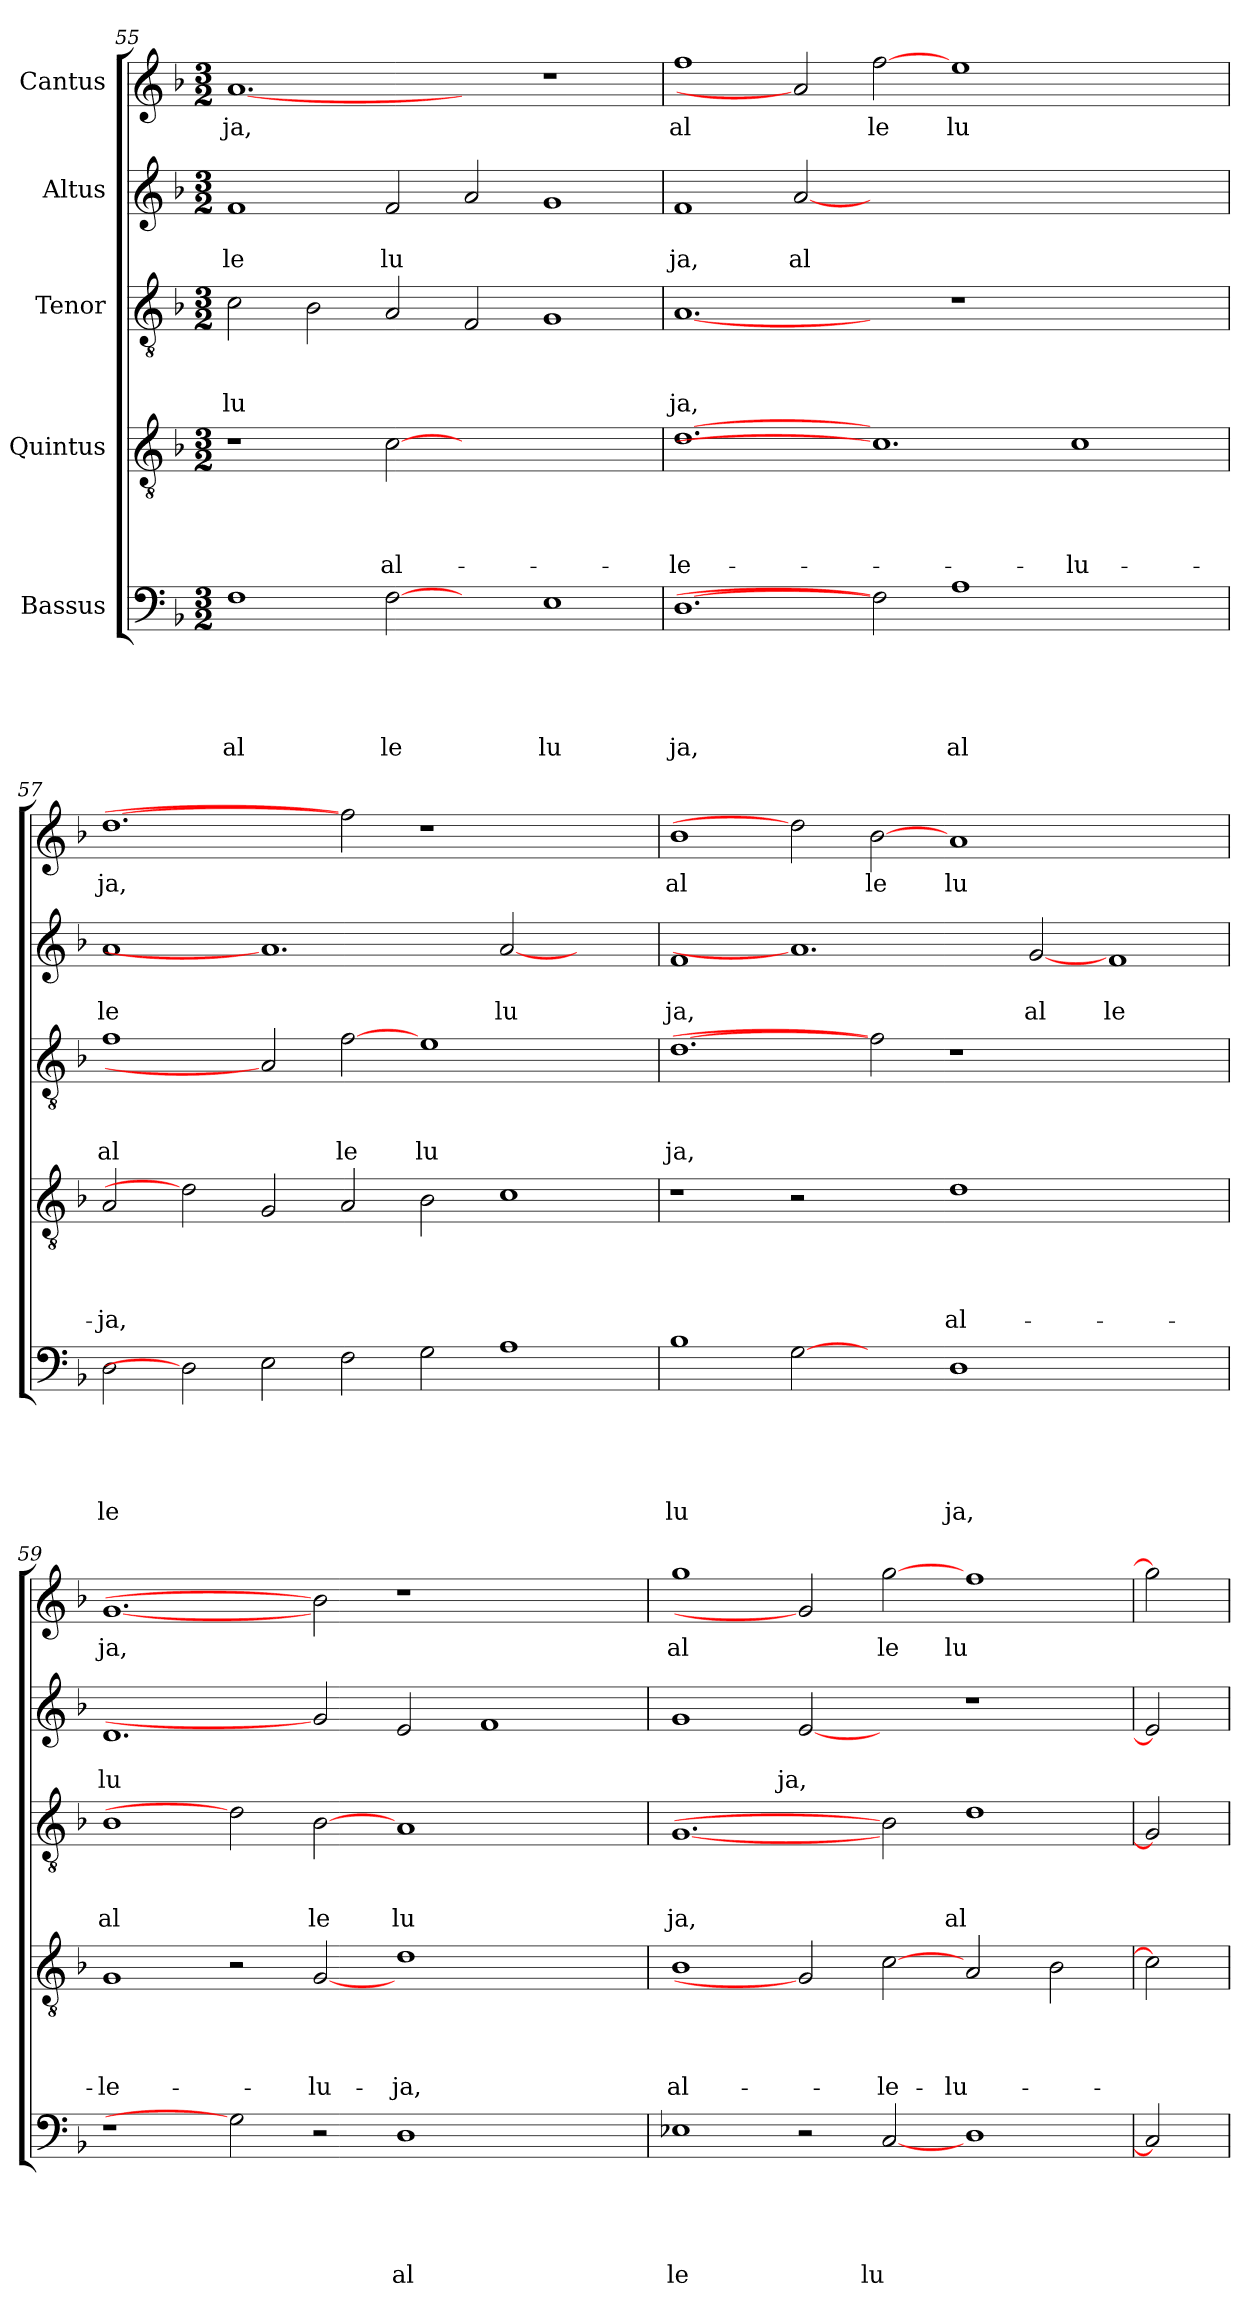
**kern	**text	**text	**text	**text	**text	**kern	**text	**text	**text	**text	**kern	**text	**text	**text	**kern	**text	**text	**kern	**text
*part5	*part5	*part5	*part5	*part5	*part5	*part4	*part4	*part4	*part4	*part4	*part3	*part3	*part3	*part3	*part2	*part2	*part2	*part1	*part1
*staff5	*staff5	*staff5	*staff5	*staff5	*staff5	*staff4	*staff4	*staff4	*staff4	*staff4	*staff3	*staff3	*staff3	*staff3	*staff2	*staff2	*staff2	*staff1	*staff1
*I"Bassus	*	*	*	*	*	*I"Quintus	*	*	*	*	*I"Tenor	*	*	*	*I"Altus	*	*	*I"Cantus	*
*clefF4	*	*	*	*	*	*clefGv2	*	*	*	*	*clefGv2	*	*	*	*clefG2	*	*	*clefG2	*
*k[b-]	*	*	*	*	*	*k[b-]	*	*	*	*	*k[b-]	*	*	*	*k[b-]	*	*	*k[b-]	*
*F:	*	*	*	*	*	*F:	*	*	*	*	*F:	*	*	*	*F:	*	*	*F:	*
*M3/2	*	*	*	*	*	*M3/2	*	*	*	*	*M3/2	*	*	*	*M3/2	*	*	*M3/2	*
=55	=55	=55	=55	=55	=55	=55	=55	=55	=55	=55	=55	=55	=55	=55	=55	=55	=55	=55	=55
!	!	!	!	!	!LO:LY:b	!	!	!	!	!	!	!	!	!LO:LY:b	!	!	!LO:LY:b	!	!LO:LY:b
1F	.	.	.	.	al	1r	.	.	.	.	2c\	.	.	lu	1f	.	le	[1.a	ja,
.	.	.	.	.	.	.	.	.	.	.	2B-\	.	.	.	.	.	.	.	.
!	!	!	!	!	!LO:LY:b	!	!	!	!	!LO:LY:b	!	!	!	!	!	!	!LO:LY:b	!	!
[2F	.	.	.	.	le	[2c	.	.	.	al-	2A/	.	.	.	2f/	.	lu	.	.
2ryy	.	.	.	.	.	1.ryy	.	.	.	.	2F/	.	.	.	2a/	.	.	2ryy	.
!	!	!	!	!	!LO:LY:b	!	!	!	!	!	!	!	!	!	!	!	!	!	!
1E	.	.	.	.	lu	.	.	.	.	.	1G	.	.	.	1g	.	.	1r	.
!!LO:LB:g=z
=56	=56	=56	=56	=56	=56	=56	=56	=56	=56	=56	=56	=56	=56	=56	=56	=56	=56	=56	=56
!	!	!	!	!	!LO:LY:b	!	!	!	!	!LO:LY:b	!	!	!	!LO:LY:b	!	!	!LO:LY:b	!	!LO:LY:b
[1.D	.	.	.	.	ja,	[1.d	.	.	.	-le-	[1.A	.	.	ja,	1f	.	ja,	1ff	al
!	!	!	!	!	!	!	!	!	!	!	!	!	!	!	!	!	!LO:LY:b	!	!
.	.	.	.	.	.	.	.	.	.	.	.	.	.	.	[2a	.	al	2a]	.
!	!	!	!	!	!	!	!	!	!	!	!	!	!	!	!	!	!	!	!LO:LY:b
2F]	.	.	.	.	.	1.c]	.	.	.	.	2ryy	.	.	.	0ryy	.	.	[2ff	le
!	!	!	!	!	!LO:LY:b	!	!	!	!	!	!	!	!	!	!	!	!	!	!LO:LY:b
1A	.	.	.	.	al	.	.	.	.	.	1r	.	.	.	.	.	.	1ee	lu
!	!	!	!	!	!	!	!	!	!	!LO:LY:b	!	!	!	!	!	!	!	!	!
1ryy	.	.	.	.	.	1c	.	.	.	-lu-	1ryy	.	.	.	.	.	.	1ryy	.
.	.	.	.	.	.	.	.	.	.	.	.	.	.	.	2ryy	.	.	.	.
=57	=57	=57	=57	=57	=57	=57	=57	=57	=57	=57	=57	=57	=57	=57	=57	=57	=57	=57	=57
!	!	!	!	!	!LO:LY:b	!	!	!	!	!LO:LY:b	!	!	!	!LO:LY:b	!	!	!LO:LY:b	!	!LO:LY:b
2D\	.	.	.	.	le	2A/	.	.	.	-ja,	1f	.	.	al	1a	.	le	[1.dd	ja,
2D]	.	.	.	.	.	2d]	.	.	.	.	.	.	.	.	.	.	.	.	.
2E\	.	.	.	.	.	2G/	.	.	.	.	2A]	.	.	.	1.a]	.	.	.	.
!	!	!	!	!	!	!	!	!	!	!	!	!	!	!LO:LY:b	!	!	!	!	!
2F\	.	.	.	.	.	2A/	.	.	.	.	[2f	.	.	le	.	.	.	2ff]	.
!	!	!	!	!	!	!	!	!	!	!	!	!	!	!LO:LY:b	!	!	!	!	!
2G\	.	.	.	.	.	2B-\	.	.	.	.	1e	.	.	lu	.	.	.	1r	.
!	!	!	!	!	!	!	!	!	!	!	!	!	!	!	!	!	!LO:LY:b	!	!
1A	.	.	.	.	.	1c	.	.	.	.	.	.	.	.	[2a	.	lu	.	.
.	.	.	.	.	.	.	.	.	.	.	2ryy	.	.	.	2ryy	.	.	2ryy	.
=58	=58	=58	=58	=58	=58	=58	=58	=58	=58	=58	=58	=58	=58	=58	=58	=58	=58	=58	=58
!	!	!	!	!	!LO:LY:b	!	!	!	!	!	!	!	!	!LO:LY:b	!	!	!LO:LY:b	!	!LO:LY:b
1B-	.	.	.	.	lu	1r	.	.	.	.	[1.d	.	.	ja,	1f	.	ja,	1b-	al
[2G	.	.	.	.	.	2r	.	.	.	.	.	.	.	.	1.a]	.	.	2dd]	.
!	!	!	!	!	!	!	!	!	!	!	!	!	!	!	!	!	!	!	!LO:LY:b
2ryy	.	.	.	.	.	2ryy	.	.	.	.	2f]	.	.	.	.	.	.	[2b-	le
!	!	!	!	!	!LO:LY:b	!	!	!	!	!LO:LY:b	!	!	!	!	!	!	!	!	!LO:LY:b
1D	.	.	.	.	ja,	1d	.	.	.	al-	1r	.	.	.	.	.	.	1a	lu
!	!	!	!	!	!	!	!	!	!	!	!	!	!	!	!	!	!LO:LY:b	!	!
.	.	.	.	.	.	.	.	.	.	.	.	.	.	.	[2g	.	al	.	.
!	!	!	!	!	!	!	!	!	!	!	!	!	!	!	!	!	!LO:LY:b	!	!
1ryy	.	.	.	.	.	1ryy	.	.	.	.	1ryy	.	.	.	1f	.	le	1ryy	.
=59	=59	=59	=59	=59	=59	=59	=59	=59	=59	=59	=59	=59	=59	=59	=59	=59	=59	=59	=59
!	!	!	!	!	!	!	!	!	!	!LO:LY:b	!	!	!	!LO:LY:b	!	!	!LO:LY:b	!	!LO:LY:b
1r	.	.	.	.	.	1G	.	.	.	-le-	1B-	.	.	al	1.d	.	lu	[1.g	ja,
2G]	.	.	.	.	.	2r	.	.	.	.	2d]	.	.	.	.	.	.	.	.
!	!	!	!	!	!	!	!	!	!	!LO:LY:b	!	!	!	!LO:LY:b	!	!	!	!	!
2r	.	.	.	.	.	[2G	.	.	.	-lu-	[2B-	.	.	le	2g]	.	.	2b-]	.
!	!	!	!	!	!LO:LY:b	!	!	!	!	!LO:LY:b	!	!	!	!LO:LY:b	!	!	!	!	!
1D	.	.	.	.	al	1d	.	.	.	-ja,	1A	.	.	lu	2e/	.	.	1r	.
.	.	.	.	.	.	.	.	.	.	.	.	.	.	.	1f	.	.	.	.
2ryy	.	.	.	.	.	2ryy	.	.	.	.	2ryy	.	.	.	.	.	.	2ryy	.
=60	=60	=60	=60	=60	=60	=60	=60	=60	=60	=60	=60	=60	=60	=60	=60	=60	=60	=60	=60
!	!	!	!	!	!LO:LY:b	!	!	!	!	!LO:LY:b	!	!	!	!LO:LY:b	!	!	!	!	!LO:LY:b
1E-X	.	.	.	.	le	1B-	.	.	.	al-	[1.G	.	.	ja,	1g	.	.	1gg	al
!	!	!	!	!	!	!	!	!	!	!	!	!	!	!	!	!	!LO:LY:b	!	!
2r	.	.	.	.	.	2G]	.	.	.	.	.	.	.	.	[2e	.	ja,	2g]	.
!	!	!	!	!	!LO:LY:b	!	!	!	!	!LO:LY:b	!	!	!	!	!	!	!	!	!LO:LY:b
[2C	.	.	.	.	lu	[2c	.	.	.	-le-	2B-]	.	.	.	2ryy	.	.	[2gg	le
!	!	!	!	!	!	!	!	!	!	!LO:LY:b	!	!	!	!LO:LY:b	!	!	!	!	!LO:LY:b
1D	.	.	.	.	.	2A/	.	.	.	-lu-	1d	.	.	al	1r	.	.	1ff	lu
.	.	.	.	.	.	2B-\	.	.	.	.	.	.	.	.	.	.	.	.	.
=61	=61	=61	=61	=61	=61	=61	=61	=61	=61	=61	=61	=61	=61	=61	=61	=61	=61	=61	=61
2C]	.	.	.	.	.	2c]	.	.	.	.	2G]	.	.	.	2e]	.	.	2gg]	.
=	=	=	=	=	=	=	=	=	=	=	=	=	=	=	=	=	=	=	=
*-	*-	*-	*-	*-	*-	*-	*-	*-	*-	*-	*-	*-	*-	*-	*-	*-	*-	*-	*-
